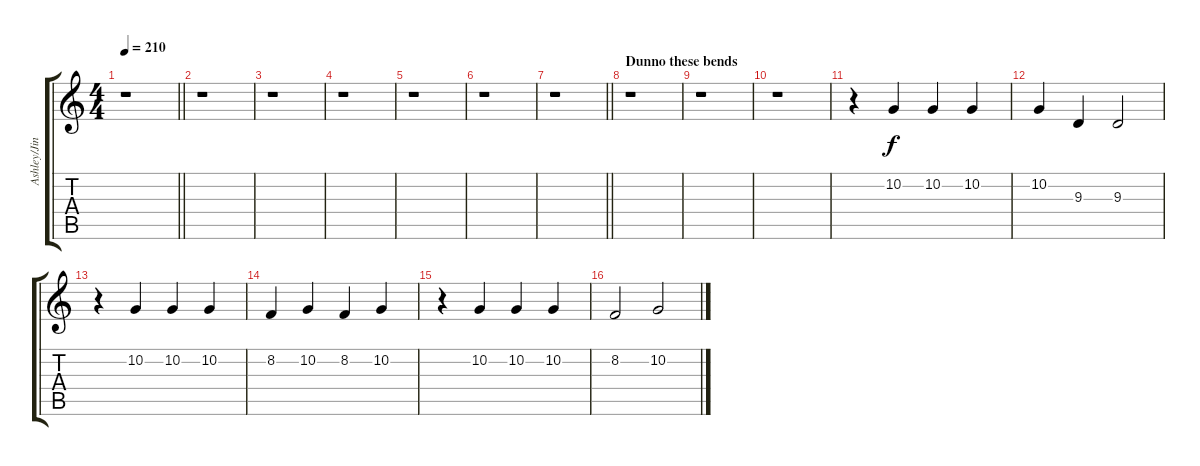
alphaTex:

\track ("Ashley/Jinxx Vocals" "Ashley/Jin") {instrument sopranosax}
\staff {score tabs}
\tuning (D4 A3 F3 C3 G2 C2) {hide}
\ts (4 4)
\tempo 210
\clef g2
\barLineRight lightlight
\ks c
r.1{dy mf} |
\section ("" "")
r.1 |
r.1 |
r.1 |
r.1 |
r.1 |
\barLineRight lightlight
r.1 |
\section ("" "Dunno these bends ")
r.1 |
r.1 |
r.1 |
r.4 10.2.4{dy f} 10.2.4 10.2.4 |
10.2.4 9.3.4 9.3.2 |
r.4 10.2.4 10.2.4 10.2.4 |
8.2.4 10.2.4 8.2.4 10.2.4 |
r.4 10.2.4 10.2.4 10.2.4 |
8.2.2 10.2.2
